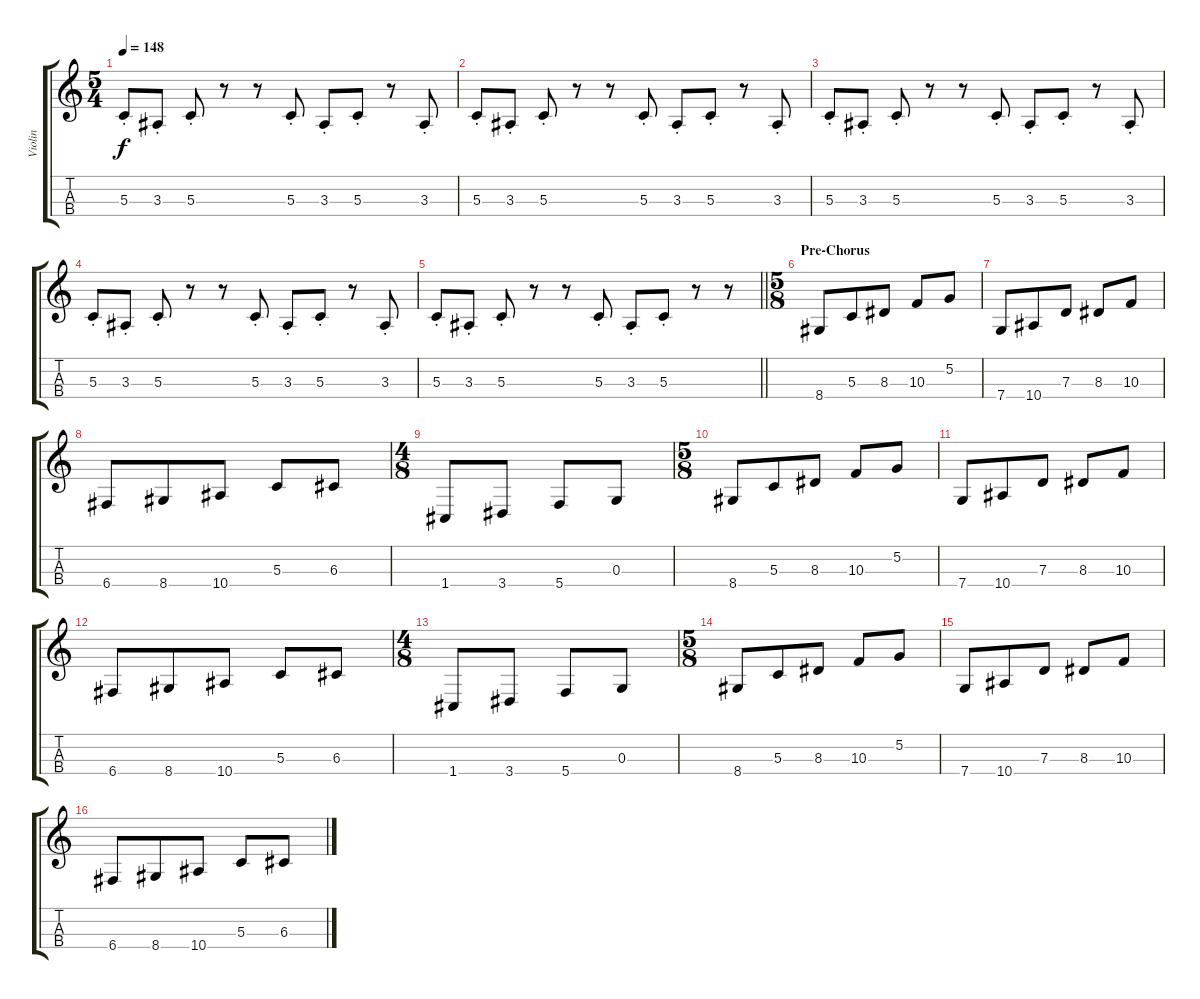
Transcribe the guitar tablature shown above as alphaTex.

\track ("Violin" "Violin") {instrument violin}
\staff {score tabs}
\tuning (A4 D4 G3 C3) {hide}
\ts (5 4)
\tempo 148
\clef g2
\ks c
5.3{st}.8{dy f} 3.3{st}.8 5.3{st}.8 r.8 r.8 5.3{st}.8 3.3{st}.8 5.3{st}.8 r.8 3.3{st}.8 |
5.3{st}.8 3.3{st}.8 5.3{st}.8 r.8 r.8 5.3{st}.8 3.3{st}.8 5.3{st}.8 r.8 3.3{st}.8 |
5.3{st}.8 3.3{st}.8 5.3{st}.8 r.8 r.8 5.3{st}.8 3.3{st}.8 5.3{st}.8 r.8 3.3{st}.8 |
5.3{st}.8 3.3{st}.8 5.3{st}.8 r.8 r.8 5.3{st}.8 3.3{st}.8 5.3{st}.8 r.8 3.3{st}.8 |
\barLineRight lightlight
5.3{st}.8 3.3{st}.8 5.3{st}.8 r.8 r.8 5.3{st}.8 3.3{st}.8 5.3{st}.8 r.8 r.8 |
\ts (5 8)
\section ("" "Pre-Chorus")
8.4.8 5.3.8 8.3.8 10.3.8 5.2.8 |
7.4.8 10.4.8 7.3.8 8.3.8 10.3.8 |
6.4.8 8.4.8 10.4.8 5.3.8 6.3.8 |
\ts (4 8)
1.4.8 3.4.8 5.4.8 0.3.8 |
\ts (5 8)
8.4.8 5.3.8 8.3.8 10.3.8 5.2.8 |
7.4.8 10.4.8 7.3.8 8.3.8 10.3.8 |
6.4.8 8.4.8 10.4.8 5.3.8 6.3.8 |
\ts (4 8)
1.4.8 3.4.8 5.4.8 0.3.8 |
\ts (5 8)
8.4.8 5.3.8 8.3.8 10.3.8 5.2.8 |
7.4.8 10.4.8 7.3.8 8.3.8 10.3.8 |
6.4.8 8.4.8 10.4.8 5.3.8 6.3.8
